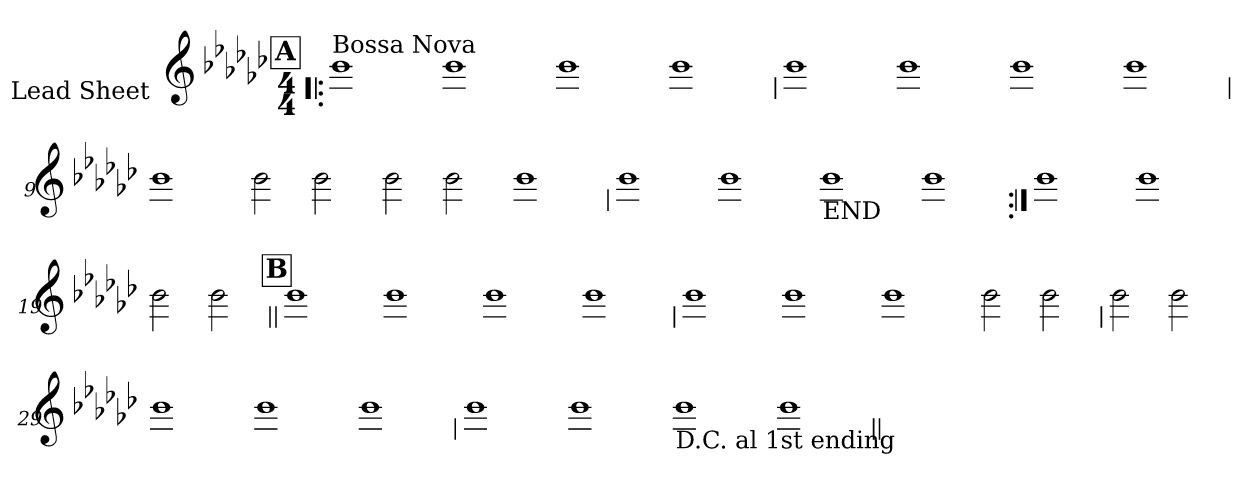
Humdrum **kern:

**kern
*part1
*staff1
*I"Lead Sheet
*stria0
*clefG2
*k[b-e-a-d-g-c-]
*G-:
*M4/4
!!LO:REH:place=s1:a:t=A
=1!|:
!LO:TX:a:t=Bossa Nova
1b-
=2-
1b-
=3-
1b-
=4-
1b-
!!LO:LB:g=z
=5
1b-
=6-
1b-
=7-
1b-
=8-
1b-
!!LO:LB:g=z
=9
1b-
=10-
2b-
2b-
=11-
2b-
2b-
=12-
1b-
!!LO:LB:g=z
=13
1b-
=14-
1b-
=15-
!LO:TX:b:t=END
1b-
=16-
1b-
!!LO:LB:g=z
=17:|!
1b-
=18-
1b-
=19-
2b-
2b-
!!LO:LB:g=z
!!LO:REH:place=s1:a:t=B
=20||
1b-
=21-
1b-
=22-
1b-
=23-
1b-
!!LO:LB:g=z
=24
1b-
=25-
1b-
=26-
1b-
=27-
2b-
2b-
!!LO:LB:g=z
=28
2b-
2b-
=29-
1b-
=30-
1b-
=31-
1b-
!!LO:LB:g=z
=32
1b-
=33-
1b-
=34-
!LO:TX:b:t=D.C. al 1st ending
1b-
=35-
1b-
=||
*-
